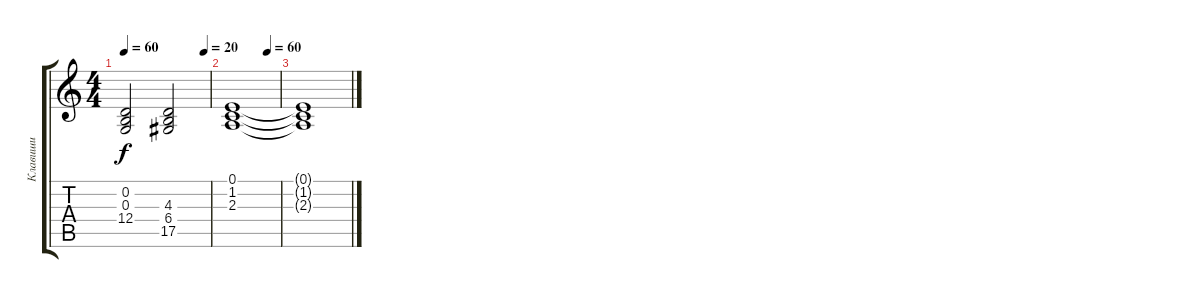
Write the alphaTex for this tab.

\track ("Клавиши" "Клавиши") {instrument brasssection}
\staff {score tabs}
\tuning (E4 B3 G3 D3 A2 E2) {hide}
\ts (4 4)
\tempo 60
\tempo (20 0.9375)
\clef g2
\ks c
(0.2 0.3 12.4).2{dy f} (4.3 6.4 17.5).2 |
\tempo (60 0.75)
(0.1 1.2 2.3).1 |
(0.1{t} 1.2{t} 2.3{t}).1
